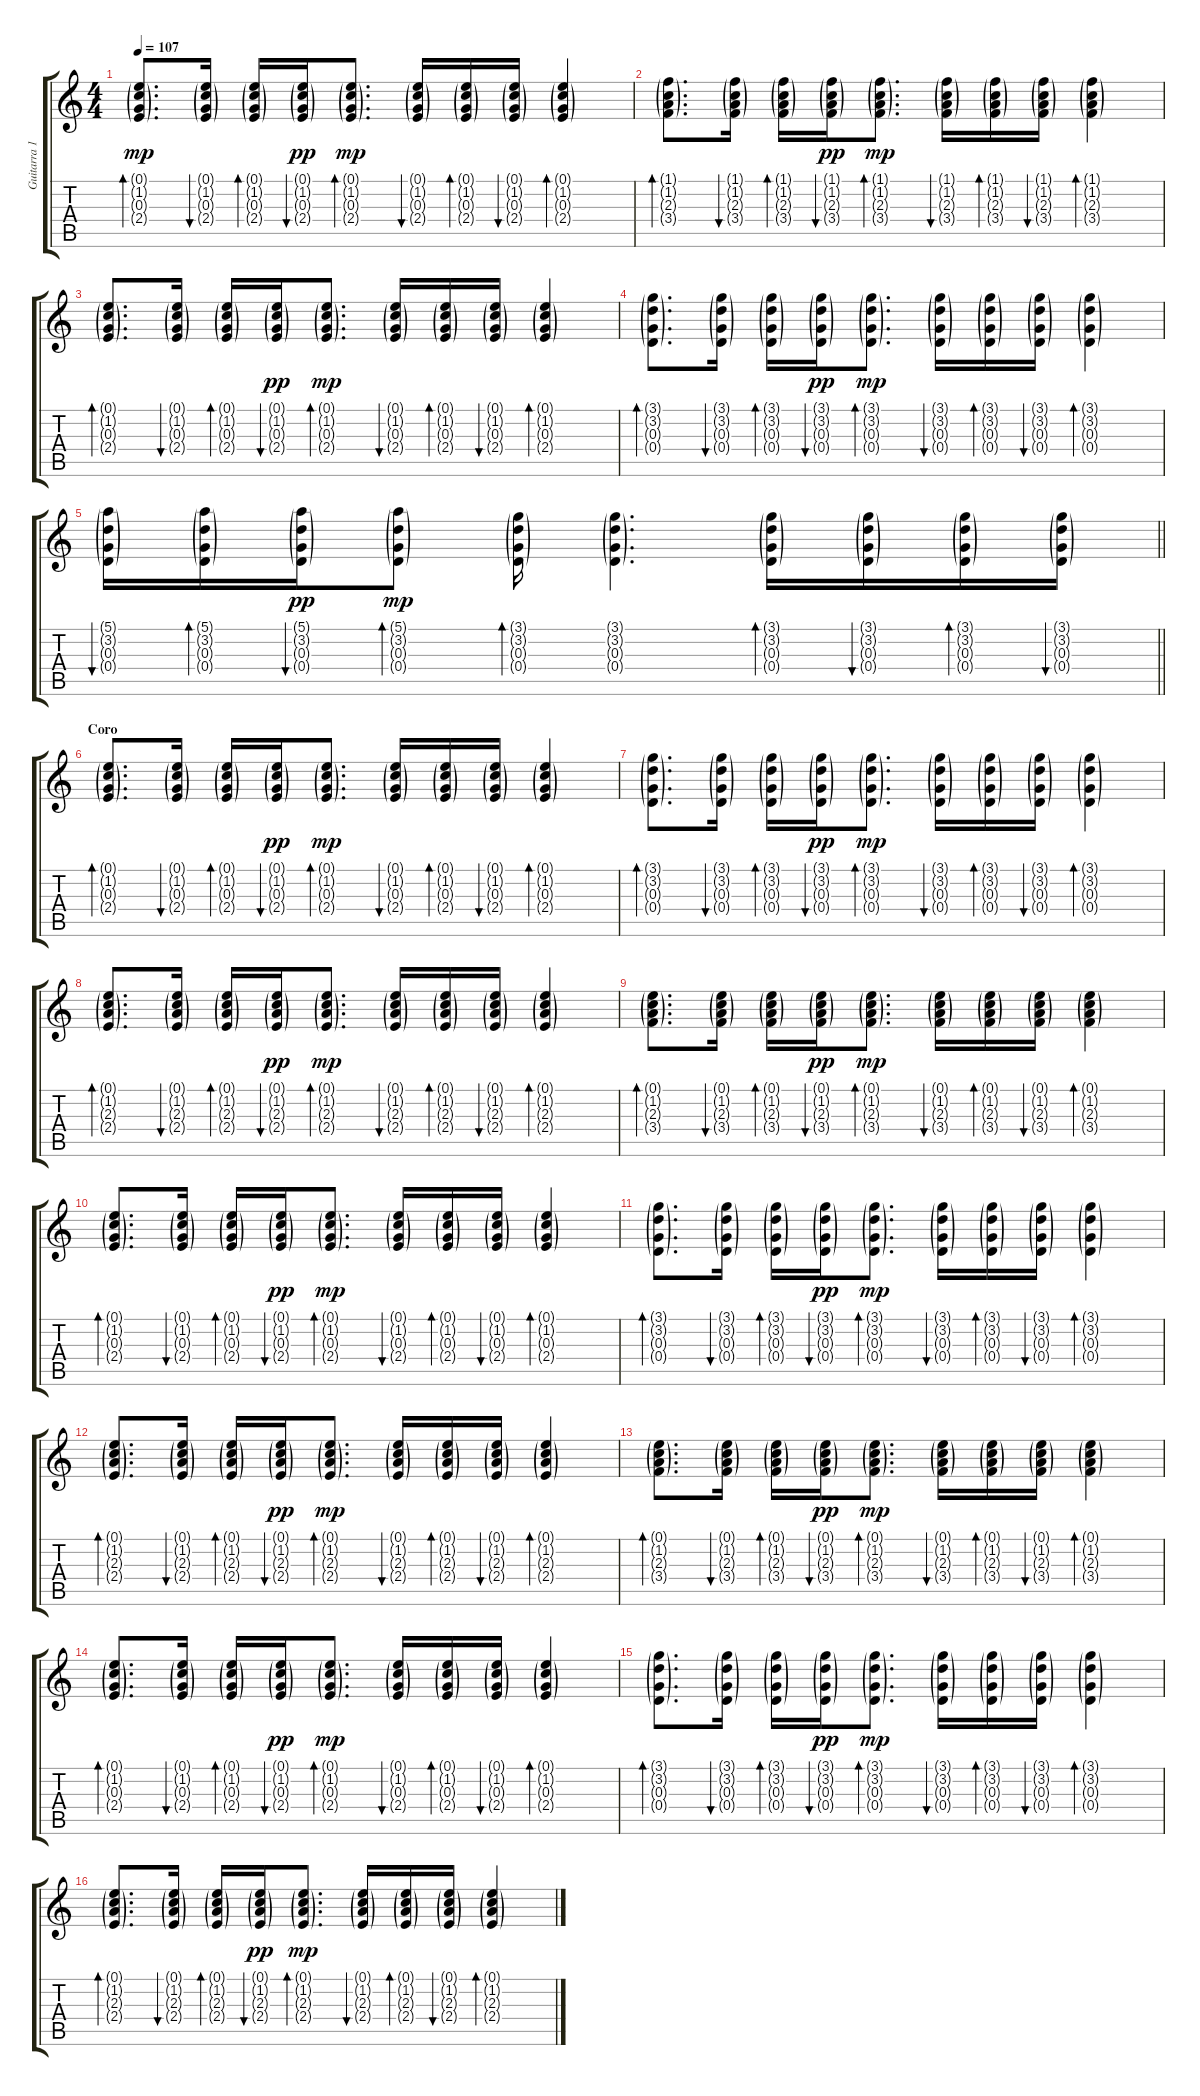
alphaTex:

\track ("Guitarra 1" "Guitarra 1") {instrument acousticguitarsteel}
\staff {score tabs}
\tuning (E4 B3 G3 D3 A2 E2) {hide}
\ts (4 4)
\tempo 107
\clef g2
\ks c
(0.1{g} 1.2{g} 0.3{g} 2.4{g}).8{d bd 120 dy mp} (0.1{g} 1.2{g} 0.3{g} 2.4{g}).16{bu 60} (0.1{g} 1.2{g} 0.3{g} 2.4{g}).16{bd 60} (0.1{g} 1.2{g} 0.3{g} 2.4{g}).16{bu 60 dy pp} (0.1{g} 1.2{g} 0.3{g} 2.4{g}).8{d bd 60 dy mp} (0.1{g} 1.2{g} 0.3{g} 2.4{g}).16{bu 120} (0.1{g} 1.2{g} 0.3{g} 2.4{g}).16{bd 60} (0.1{g} 1.2{g} 0.3{g} 2.4{g}).16{bu 60} (0.1{g} 1.2{g} 0.3{g} 2.4{g}).4{bd 30} |
(1.1{g} 1.2{g} 2.3{g} 3.4{g}).8{d bd 120} (1.1{g} 1.2{g} 2.3{g} 3.4{g}).16{bu 60} (1.1{g} 1.2{g} 2.3{g} 3.4{g}).16{bd 60} (1.1{g} 1.2{g} 2.3{g} 3.4{g}).16{bu 60 dy pp} (1.1{g} 1.2{g} 2.3{g} 3.4{g}).8{d bd 60 dy mp} (1.1{g} 1.2{g} 2.3{g} 3.4{g}).16{bu 120} (1.1{g} 1.2{g} 2.3{g} 3.4{g}).16{bd 60} (1.1{g} 1.2{g} 2.3{g} 3.4{g}).16{bu 60} (1.1{g} 1.2{g} 2.3{g} 3.4{g}).4{bd 30} |
(0.1{g} 1.2{g} 0.3{g} 2.4{g}).8{d bd 120} (0.1{g} 1.2{g} 0.3{g} 2.4{g}).16{bu 60} (0.1{g} 1.2{g} 0.3{g} 2.4{g}).16{bd 60} (0.1{g} 1.2{g} 0.3{g} 2.4{g}).16{bu 60 dy pp} (0.1{g} 1.2{g} 0.3{g} 2.4{g}).8{d bd 60 dy mp} (0.1{g} 1.2{g} 0.3{g} 2.4{g}).16{bu 120} (0.1{g} 1.2{g} 0.3{g} 2.4{g}).16{bd 60} (0.1{g} 1.2{g} 0.3{g} 2.4{g}).16{bu 60} (0.1{g} 1.2{g} 0.3{g} 2.4{g}).4{bd 30} |
(3.1{g} 3.2{g} 0.3{g} 0.4{g}).8{d bd 120} (3.1{g} 3.2{g} 0.3{g} 0.4{g}).16{bu 60} (3.1{g} 3.2{g} 0.3{g} 0.4{g}).16{bd 60} (3.1{g} 3.2{g} 0.3{g} 0.4{g}).16{bu 60 dy pp} (3.1{g} 3.2{g} 0.3{g} 0.4{g}).8{d bd 60 dy mp} (3.1{g} 3.2{g} 0.3{g} 0.4{g}).16{bu 120} (3.1{g} 3.2{g} 0.3{g} 0.4{g}).16{bd 60} (3.1{g} 3.2{g} 0.3{g} 0.4{g}).16{bu 60} (3.1{g} 3.2{g} 0.3{g} 0.4{g}).4{bd 30} |
\barLineRight lightlight
(5.1{g} 3.2{g} 0.3{g} 0.4{g}).16{bu 60} (5.1{g} 3.2{g} 0.3{g} 0.4{g}).16{bd 60} (5.1{g} 3.2{g} 0.3{g} 0.4{g}).16{bu 60 dy pp} (5.1{g} 3.2{g} 0.3{g} 0.4{g}).8{bd 60 dy mp} (3.1{g} 3.2{g} 0.3{g} 0.4{g}).16{bd 60} (3.1{g} 3.2{g} 0.3{g} 0.4{g}).4{d} (3.1{g} 3.2{g} 0.3{g} 0.4{g}).16{bd 60} (3.1{g} 3.2{g} 0.3{g} 0.4{g}).16{bu 60} (3.1{g} 3.2{g} 0.3{g} 0.4{g}).16{bd 60} (3.1{g} 3.2{g} 0.3{g} 0.4{g}).16{bu 60} |
\section ("" "Coro")
(0.1{g} 1.2{g} 0.3{g} 2.4{g}).8{d bd 120} (0.1{g} 1.2{g} 0.3{g} 2.4{g}).16{bu 60} (0.1{g} 1.2{g} 0.3{g} 2.4{g}).16{bd 60} (0.1{g} 1.2{g} 0.3{g} 2.4{g}).16{bu 60 dy pp} (0.1{g} 1.2{g} 0.3{g} 2.4{g}).8{d bd 60 dy mp} (0.1{g} 1.2{g} 0.3{g} 2.4{g}).16{bu 120} (0.1{g} 1.2{g} 0.3{g} 2.4{g}).16{bd 60} (0.1{g} 1.2{g} 0.3{g} 2.4{g}).16{bu 60} (0.1{g} 1.2{g} 0.3{g} 2.4{g}).4{bd 30} |
(3.1{g} 3.2{g} 0.3{g} 0.4{g}).8{d bd 120} (3.1{g} 3.2{g} 0.3{g} 0.4{g}).16{bu 60} (3.1{g} 3.2{g} 0.3{g} 0.4{g}).16{bd 60} (3.1{g} 3.2{g} 0.3{g} 0.4{g}).16{bu 60 dy pp} (3.1{g} 3.2{g} 0.3{g} 0.4{g}).8{d bd 60 dy mp} (3.1{g} 3.2{g} 0.3{g} 0.4{g}).16{bu 120} (3.1{g} 3.2{g} 0.3{g} 0.4{g}).16{bd 60} (3.1{g} 3.2{g} 0.3{g} 0.4{g}).16{bu 60} (3.1{g} 3.2{g} 0.3{g} 0.4{g}).4{bd 30} |
(0.1{g} 1.2{g} 2.3{g} 2.4{g}).8{d bd 120} (0.1{g} 1.2{g} 2.3{g} 2.4{g}).16{bu 60} (0.1{g} 1.2{g} 2.3{g} 2.4{g}).16{bd 60} (0.1{g} 1.2{g} 2.3{g} 2.4{g}).16{bu 60 dy pp} (0.1{g} 1.2{g} 2.3{g} 2.4{g}).8{d bd 60 dy mp} (0.1{g} 1.2{g} 2.3{g} 2.4{g}).16{bu 120} (0.1{g} 1.2{g} 2.3{g} 2.4{g}).16{bd 60} (0.1{g} 1.2{g} 2.3{g} 2.4{g}).16{bu 60} (0.1{g} 1.2{g} 2.3{g} 2.4{g}).4{bd 30} |
(0.1{g} 1.2{g} 2.3{g} 3.4{g}).8{d bd 120} (0.1{g} 1.2{g} 2.3{g} 3.4{g}).16{bu 60} (0.1{g} 1.2{g} 2.3{g} 3.4{g}).16{bd 60} (0.1{g} 1.2{g} 2.3{g} 3.4{g}).16{bu 60 dy pp} (0.1{g} 1.2{g} 2.3{g} 3.4{g}).8{d bd 60 dy mp} (0.1{g} 1.2{g} 2.3{g} 3.4{g}).16{bu 120} (0.1{g} 1.2{g} 2.3{g} 3.4{g}).16{bd 60} (0.1{g} 1.2{g} 2.3{g} 3.4{g}).16{bu 60} (0.1{g} 1.2{g} 2.3{g} 3.4{g}).4{bd 30} |
(0.1{g} 1.2{g} 0.3{g} 2.4{g}).8{d bd 120} (0.1{g} 1.2{g} 0.3{g} 2.4{g}).16{bu 60} (0.1{g} 1.2{g} 0.3{g} 2.4{g}).16{bd 60} (0.1{g} 1.2{g} 0.3{g} 2.4{g}).16{bu 60 dy pp} (0.1{g} 1.2{g} 0.3{g} 2.4{g}).8{d bd 60 dy mp} (0.1{g} 1.2{g} 0.3{g} 2.4{g}).16{bu 120} (0.1{g} 1.2{g} 0.3{g} 2.4{g}).16{bd 60} (0.1{g} 1.2{g} 0.3{g} 2.4{g}).16{bu 60} (0.1{g} 1.2{g} 0.3{g} 2.4{g}).4{bd 30} |
(3.1{g} 3.2{g} 0.3{g} 0.4{g}).8{d bd 120} (3.1{g} 3.2{g} 0.3{g} 0.4{g}).16{bu 60} (3.1{g} 3.2{g} 0.3{g} 0.4{g}).16{bd 60} (3.1{g} 3.2{g} 0.3{g} 0.4{g}).16{bu 60 dy pp} (3.1{g} 3.2{g} 0.3{g} 0.4{g}).8{d bd 60 dy mp} (3.1{g} 3.2{g} 0.3{g} 0.4{g}).16{bu 120} (3.1{g} 3.2{g} 0.3{g} 0.4{g}).16{bd 60} (3.1{g} 3.2{g} 0.3{g} 0.4{g}).16{bu 60} (3.1{g} 3.2{g} 0.3{g} 0.4{g}).4{bd 30} |
(0.1{g} 1.2{g} 2.3{g} 2.4{g}).8{d bd 120} (0.1{g} 1.2{g} 2.3{g} 2.4{g}).16{bu 60} (0.1{g} 1.2{g} 2.3{g} 2.4{g}).16{bd 60} (0.1{g} 1.2{g} 2.3{g} 2.4{g}).16{bu 60 dy pp} (0.1{g} 1.2{g} 2.3{g} 2.4{g}).8{d bd 60 dy mp} (0.1{g} 1.2{g} 2.3{g} 2.4{g}).16{bu 120} (0.1{g} 1.2{g} 2.3{g} 2.4{g}).16{bd 60} (0.1{g} 1.2{g} 2.3{g} 2.4{g}).16{bu 60} (0.1{g} 1.2{g} 2.3{g} 2.4{g}).4{bd 30} |
(0.1{g} 1.2{g} 2.3{g} 3.4{g}).8{d bd 120} (0.1{g} 1.2{g} 2.3{g} 3.4{g}).16{bu 60} (0.1{g} 1.2{g} 2.3{g} 3.4{g}).16{bd 60} (0.1{g} 1.2{g} 2.3{g} 3.4{g}).16{bu 60 dy pp} (0.1{g} 1.2{g} 2.3{g} 3.4{g}).8{d bd 60 dy mp} (0.1{g} 1.2{g} 2.3{g} 3.4{g}).16{bu 120} (0.1{g} 1.2{g} 2.3{g} 3.4{g}).16{bd 60} (0.1{g} 1.2{g} 2.3{g} 3.4{g}).16{bu 60} (0.1{g} 1.2{g} 2.3{g} 3.4{g}).4{bd 30} |
(0.1{g} 1.2{g} 0.3{g} 2.4{g}).8{d bd 120} (0.1{g} 1.2{g} 0.3{g} 2.4{g}).16{bu 60} (0.1{g} 1.2{g} 0.3{g} 2.4{g}).16{bd 60} (0.1{g} 1.2{g} 0.3{g} 2.4{g}).16{bu 60 dy pp} (0.1{g} 1.2{g} 0.3{g} 2.4{g}).8{d bd 60 dy mp} (0.1{g} 1.2{g} 0.3{g} 2.4{g}).16{bu 120} (0.1{g} 1.2{g} 0.3{g} 2.4{g}).16{bd 60} (0.1{g} 1.2{g} 0.3{g} 2.4{g}).16{bu 60} (0.1{g} 1.2{g} 0.3{g} 2.4{g}).4{bd 30} |
(3.1{g} 3.2{g} 0.3{g} 0.4{g}).8{d bd 120} (3.1{g} 3.2{g} 0.3{g} 0.4{g}).16{bu 60} (3.1{g} 3.2{g} 0.3{g} 0.4{g}).16{bd 60} (3.1{g} 3.2{g} 0.3{g} 0.4{g}).16{bu 60 dy pp} (3.1{g} 3.2{g} 0.3{g} 0.4{g}).8{d bd 60 dy mp} (3.1{g} 3.2{g} 0.3{g} 0.4{g}).16{bu 120} (3.1{g} 3.2{g} 0.3{g} 0.4{g}).16{bd 60} (3.1{g} 3.2{g} 0.3{g} 0.4{g}).16{bu 60} (3.1{g} 3.2{g} 0.3{g} 0.4{g}).4{bd 30} |
(0.1{g} 1.2{g} 2.3{g} 2.4{g}).8{d bd 120} (0.1{g} 1.2{g} 2.3{g} 2.4{g}).16{bu 60} (0.1{g} 1.2{g} 2.3{g} 2.4{g}).16{bd 60} (0.1{g} 1.2{g} 2.3{g} 2.4{g}).16{bu 60 dy pp} (0.1{g} 1.2{g} 2.3{g} 2.4{g}).8{d bd 60 dy mp} (0.1{g} 1.2{g} 2.3{g} 2.4{g}).16{bu 120} (0.1{g} 1.2{g} 2.3{g} 2.4{g}).16{bd 60} (0.1{g} 1.2{g} 2.3{g} 2.4{g}).16{bu 60} (0.1{g} 1.2{g} 2.3{g} 2.4{g}).4{bd 30}
